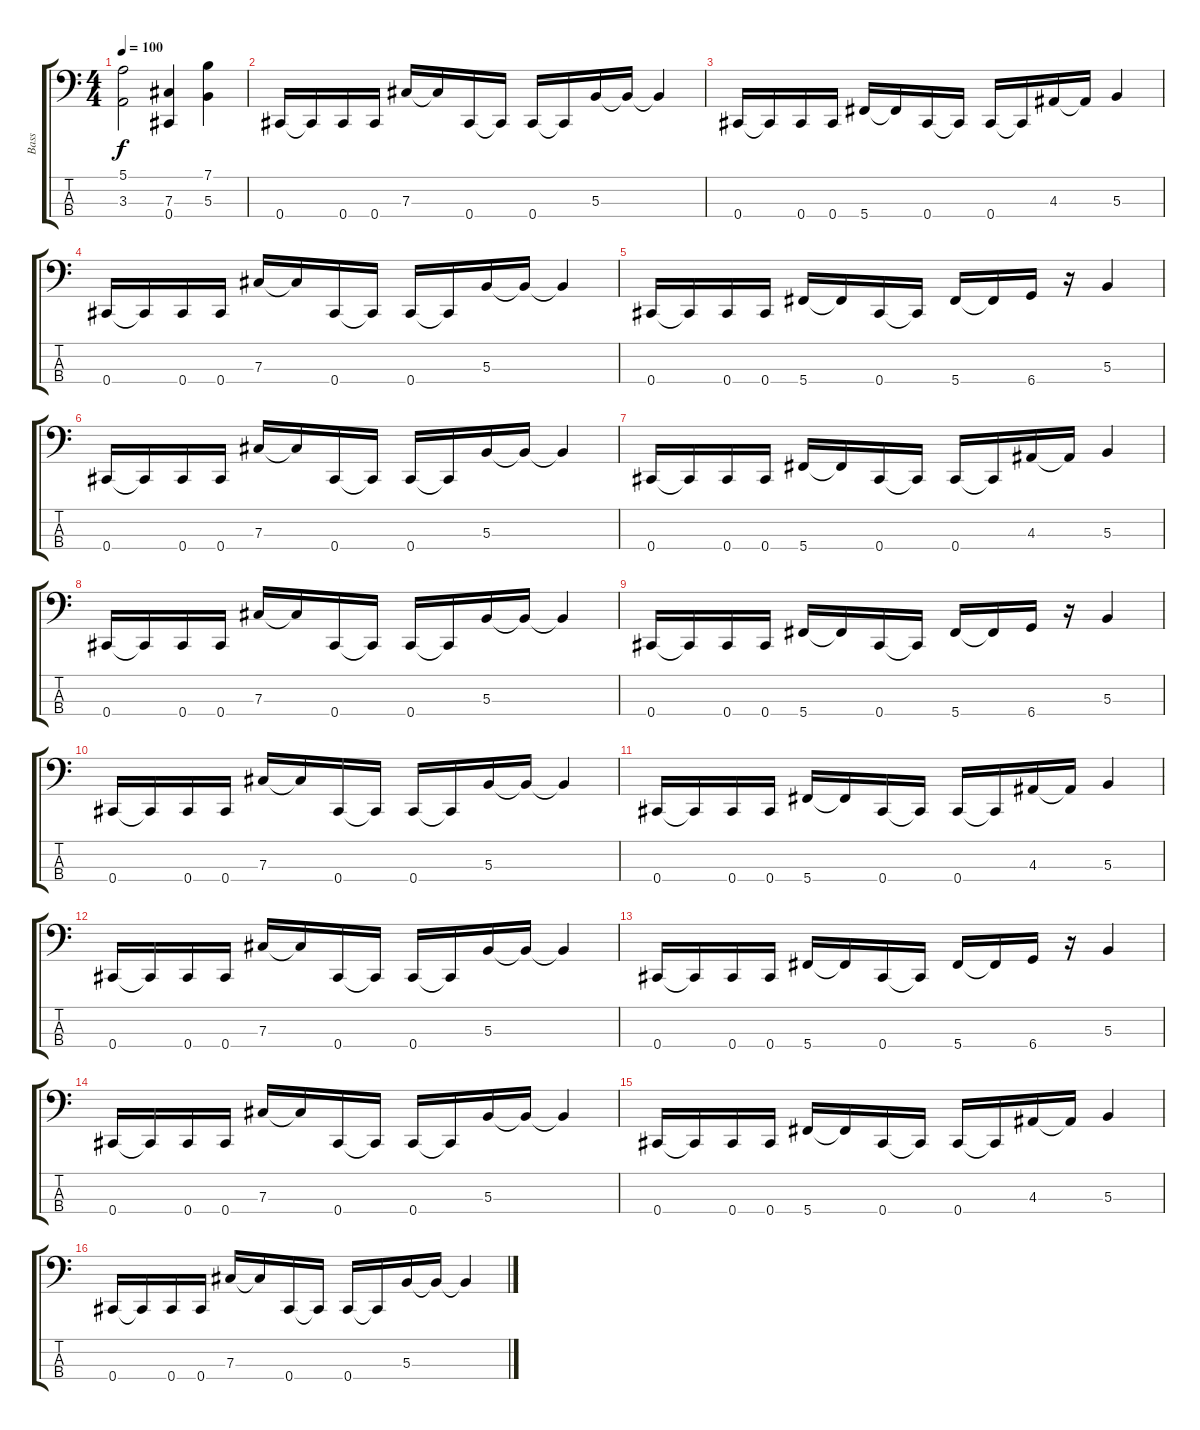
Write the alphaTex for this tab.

\track ("Bass" "Bass") {instrument electricbasspick}
\staff {score tabs}
\tuning (E2 B1 Gb1 Db1) {hide}
\ts (4 4)
\tempo 100
\clef f4
\ks c
(5.1 3.3).2{dy f} (7.3 0.4).4 (7.1 5.3).4 |
0.4.16 0.4{t}.16 0.4.16 0.4.16 7.3.16 7.3{t}.16 0.4.16 0.4{t}.16 0.4.16 0.4{t}.16 5.3.16 5.3{t}.16 5.3{t}.4 |
0.4.16 0.4{t}.16 0.4.16 0.4.16 5.4.16 5.4{t}.16 0.4.16 0.4{t}.16 0.4.16 0.4{t}.16 4.3.16 4.3{t}.16 5.3.4 |
0.4.16 0.4{t}.16 0.4.16 0.4.16 7.3.16 7.3{t}.16 0.4.16 0.4{t}.16 0.4.16 0.4{t}.16 5.3.16 5.3{t}.16 5.3{t}.4 |
0.4.16 0.4{t}.16 0.4.16 0.4.16 5.4.16 5.4{t}.16 0.4.16 0.4{t}.16 5.4.16 5.4{t}.16 6.4.16 r.16 5.3.4 |
0.4.16 0.4{t}.16 0.4.16 0.4.16 7.3.16 7.3{t}.16 0.4.16 0.4{t}.16 0.4.16 0.4{t}.16 5.3.16 5.3{t}.16 5.3{t}.4 |
0.4.16 0.4{t}.16 0.4.16 0.4.16 5.4.16 5.4{t}.16 0.4.16 0.4{t}.16 0.4.16 0.4{t}.16 4.3.16 4.3{t}.16 5.3.4 |
0.4.16 0.4{t}.16 0.4.16 0.4.16 7.3.16 7.3{t}.16 0.4.16 0.4{t}.16 0.4.16 0.4{t}.16 5.3.16 5.3{t}.16 5.3{t}.4 |
0.4.16 0.4{t}.16 0.4.16 0.4.16 5.4.16 5.4{t}.16 0.4.16 0.4{t}.16 5.4.16 5.4{t}.16 6.4.16 r.16 5.3.4 |
0.4.16 0.4{t}.16 0.4.16 0.4.16 7.3.16 7.3{t}.16 0.4.16 0.4{t}.16 0.4.16 0.4{t}.16 5.3.16 5.3{t}.16 5.3{t}.4 |
0.4.16 0.4{t}.16 0.4.16 0.4.16 5.4.16 5.4{t}.16 0.4.16 0.4{t}.16 0.4.16 0.4{t}.16 4.3.16 4.3{t}.16 5.3.4 |
0.4.16 0.4{t}.16 0.4.16 0.4.16 7.3.16 7.3{t}.16 0.4.16 0.4{t}.16 0.4.16 0.4{t}.16 5.3.16 5.3{t}.16 5.3{t}.4 |
0.4.16 0.4{t}.16 0.4.16 0.4.16 5.4.16 5.4{t}.16 0.4.16 0.4{t}.16 5.4.16 5.4{t}.16 6.4.16 r.16 5.3.4 |
0.4.16 0.4{t}.16 0.4.16 0.4.16 7.3.16 7.3{t}.16 0.4.16 0.4{t}.16 0.4.16 0.4{t}.16 5.3.16 5.3{t}.16 5.3{t}.4 |
0.4.16 0.4{t}.16 0.4.16 0.4.16 5.4.16 5.4{t}.16 0.4.16 0.4{t}.16 0.4.16 0.4{t}.16 4.3.16 4.3{t}.16 5.3.4 |
0.4.16 0.4{t}.16 0.4.16 0.4.16 7.3.16 7.3{t}.16 0.4.16 0.4{t}.16 0.4.16 0.4{t}.16 5.3.16 5.3{t}.16 5.3{t}.4
